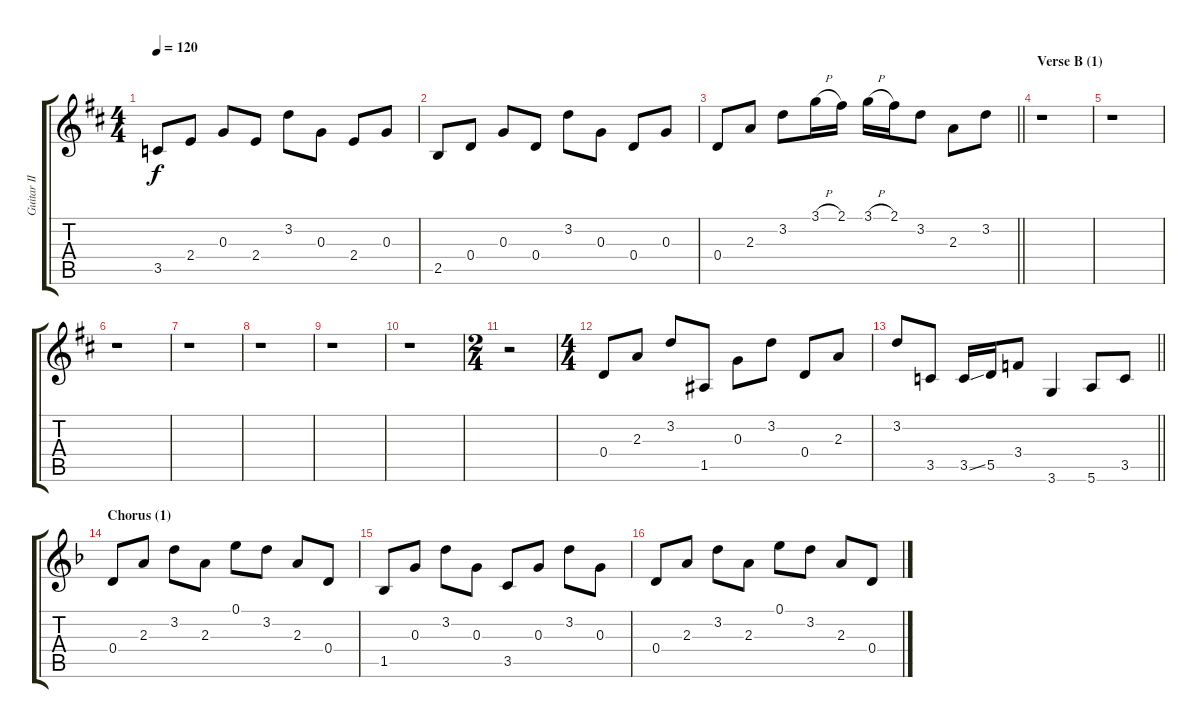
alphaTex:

\track ("Guitar II" "Guitar II") {instrument acousticguitarsteel}
\staff {score tabs}
\tuning (E4 B3 G3 D3 A2 E2) {hide}
\ts (4 4)
\tempo 120
\clef g2
\ks d
3.5.8{dy f} 2.4.8 0.3.8 2.4.8 3.2.8 0.3.8 2.4.8 0.3.8 |
2.5.8 0.4.8 0.3.8 0.4.8 3.2.8 0.3.8 0.4.8 0.3.8 |
\barLineRight lightlight
0.4.8 2.3.8 3.2.8 3.1{h}.16 2.1.16 3.1{h}.16 2.1.16 3.2.8 2.3.8 3.2.8 |
\section ("" "Verse B (1)")
r.1 |
r.1 |
r.1 |
r.1 |
r.1 |
r.1 |
r.1 |
\ts (2 4)
r.2 |
\ts (4 4)
0.4.8 2.3.8 3.2.8 1.5.8 0.3.8 3.2.8 0.4.8 2.3.8 |
\barLineRight lightlight
3.2.8 3.5.8 3.5{ss}.16 5.5.16 3.4.8 3.6.4 5.6.8 3.5.8 |
\section ("" "Chorus (1)")
\ks dminor
0.4.8 2.3.8 3.2.8 2.3.8 0.1.8 3.2.8 2.3.8 0.4.8 |
1.5.8 0.3.8 3.2.8 0.3.8 3.5.8 0.3.8 3.2.8 0.3.8 |
0.4.8 2.3.8 3.2.8 2.3.8 0.1.8 3.2.8 2.3.8 0.4.8
